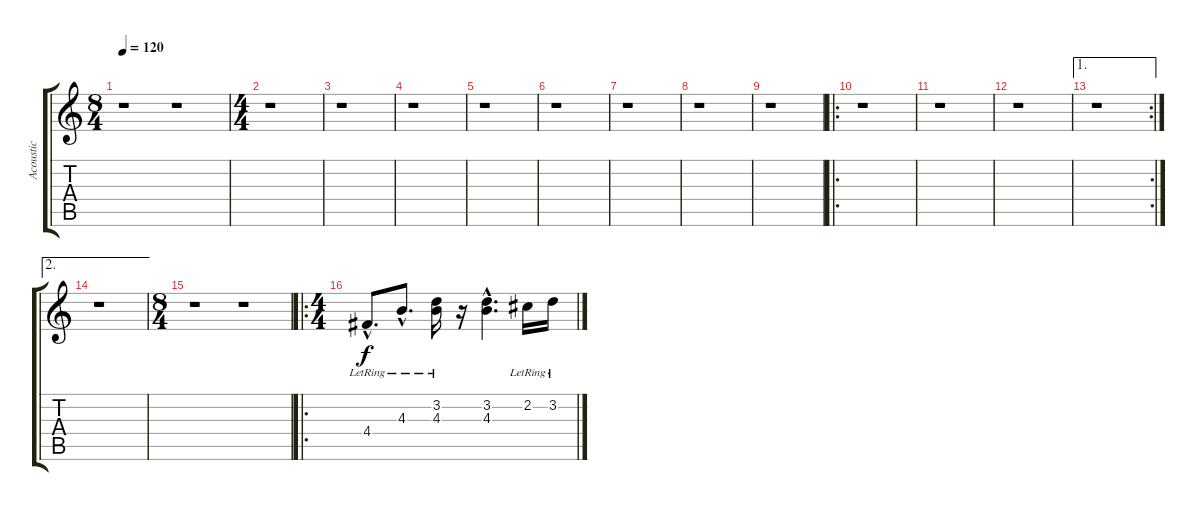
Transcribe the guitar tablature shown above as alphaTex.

\track ("Acoustic" "Acoustic") {instrument acousticguitarsteel}
\staff {score tabs}
\tuning (E4 B3 G3 D3 A2 E2) {hide}
\ts (8 4)
\tempo 120
\clef g2
\ks c
r.1{dy f instrument acousticguitarsteel} r.1 |
\ts (4 4)
r.1 |
r.1 |
r.1 |
r.1 |
r.1 |
r.1 |
r.1 |
r.1 |
\ro
r.1 |
r.1 |
r.1 |
\ae 1
\rc 2
r.1 |
\ae 2
r.1 |
\ts (8 4)
r.1 r.1 |
\ro
\ts (4 4)
4.4{hac lr}.8{d volume 16} 4.3{hac lr}.8{d} (3.2{lr} 4.3{lr}).16 r.16 (3.2{hac} 4.3{hac}).4{d} 2.2{lr}.16 3.2{lr}.16
